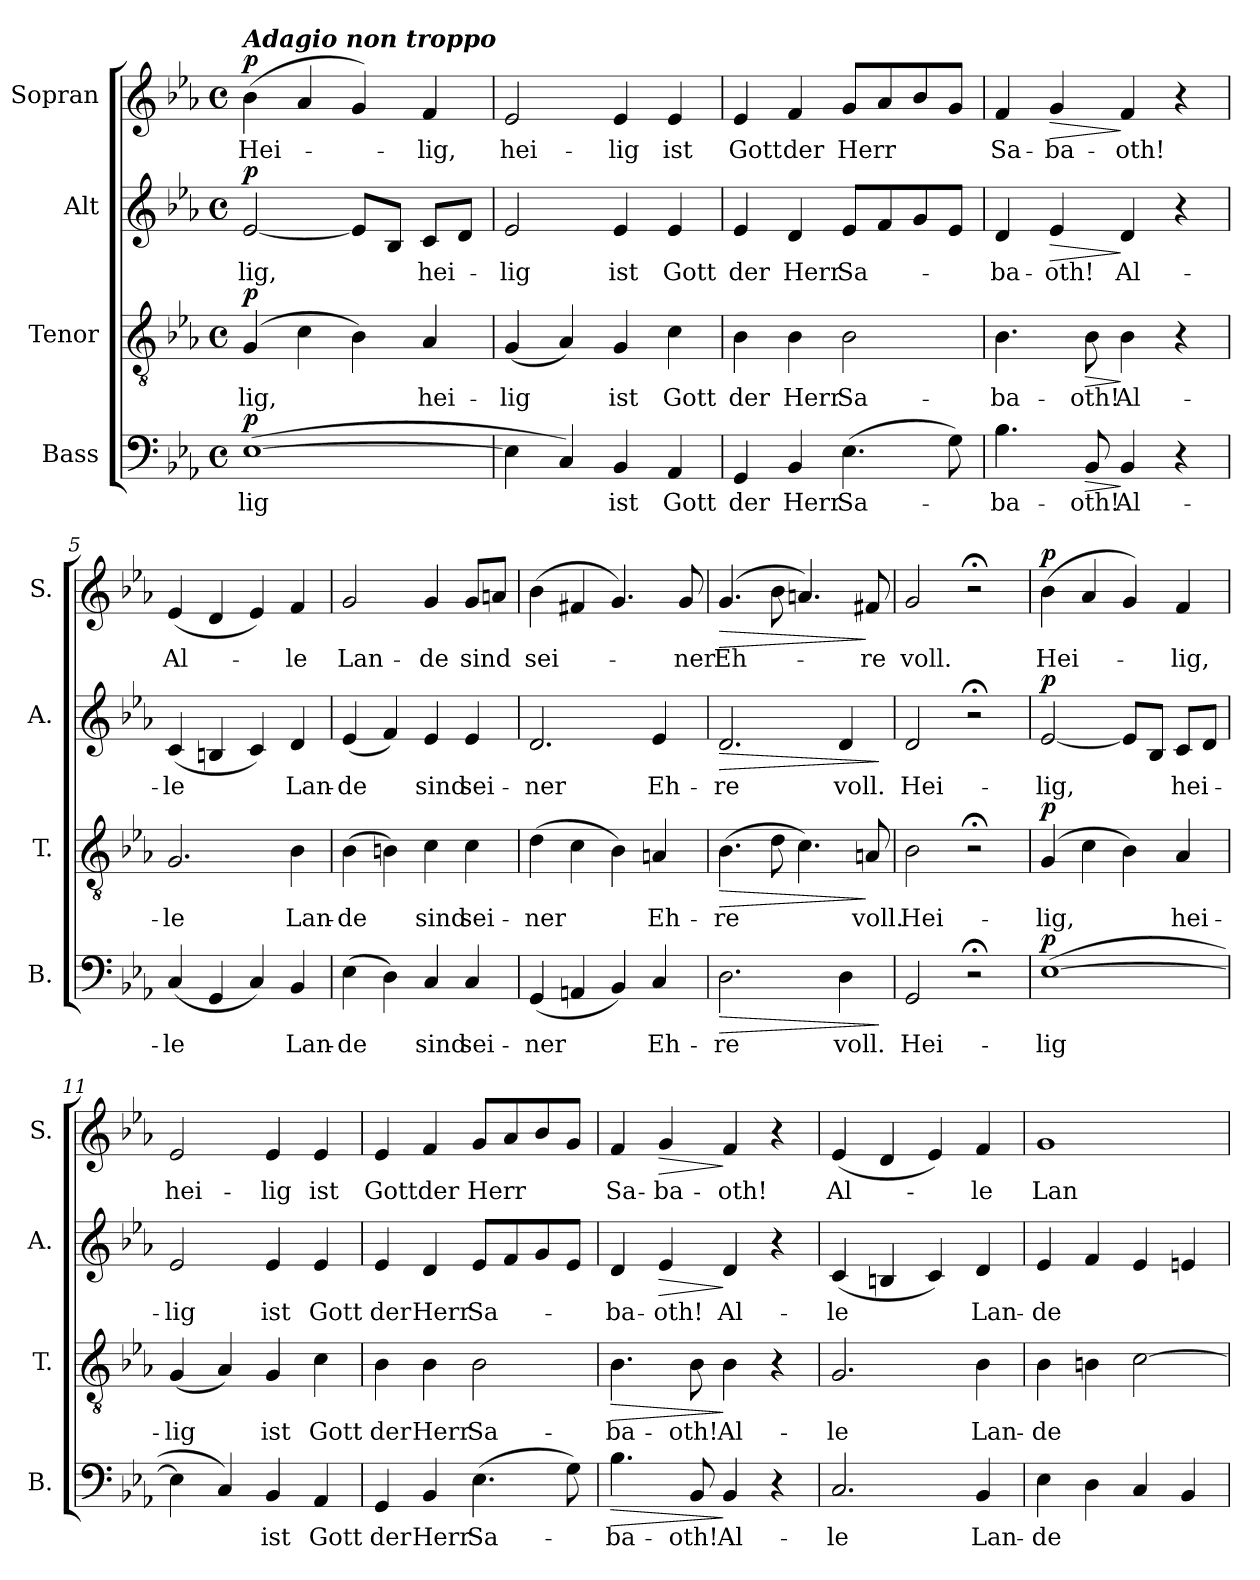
**kern	**text	**dynam	**kern	**text	**dynam	**kern	**text	**dynam	**kern	**text	**dynam
*part4	*part4	*part4	*part3	*part3	*part3	*part2	*part2	*part2	*part1	*part1	*part1
*staff4	*staff4	*staff4	*staff3	*staff3	*staff3	*staff2	*staff2	*staff2	*staff1	*staff1	*staff1
*I"Bass	*	*	*I"Tenor	*	*	*I"Alt	*	*	*I"Sopran	*	*
*I'B.	*	*	*I'T.	*	*	*I'A.	*	*	*I'S.	*	*
*clefF4	*	*	*clefGv2	*	*	*clefG2	*	*	*clefG2	*	*
*k[b-e-a-]	*	*	*k[b-e-a-]	*	*	*k[b-e-a-]	*	*	*k[b-e-a-]	*	*
*E-:	*	*	*E-:	*	*	*E-:	*	*	*E-:	*	*
*M4/4	*	*	*M4/4	*	*	*M4/4	*	*	*M4/4	*	*
*met(c)	*	*	*met(c)	*	*	*met(c)	*	*	*met(c)	*	*
=1	=1	=1	=1	=1	=1	=1	=1	=1	=1	=1	=1
!	!	!	!	!	!	!	!	!	!LO:TX:a:Bi:t=Adagio non troppo	!	!
!	!LO:LY:b	!LO:DY:a	!	!LO:LY:b	!LO:DY:a	!	!LO:LY:b	!LO:DY:a	!	!LO:LY:b	!LO:DY:b
(>[1E-	lig	p	(4G/	lig,	p	[2e-/	lig,	p	(>4b-\	Hei-	p
.	.	.	4c\	.	.	.	.	.	4a-/	.	.
.	.	.	4B-\)	.	.	8e-/L]	.	.	4g/)	.	.
.	.	.	.	.	.	8B-/J	.	.	.	.	.
!	!	!	!	!LO:LY:b	!	!	!LO:LY:b	!	!	!LO:LY:b	!
.	.	.	4A-/	hei-	.	8c/L	hei-	.	4f/	-lig,	.
.	.	.	.	.	.	8d/J	.	.	.	.	.
=2	=2	=2	=2	=2	=2	=2	=2	=2	=2	=2	=2
!	!	!	!	!LO:LY:b	!	!	!LO:LY:b	!	!	!LO:LY:b	!
4E-\]	.	.	(<4G/	-lig	.	2e-/	-lig	.	2e-/	hei-	.
4C/)	.	.	4A-/)	.	.	.	.	.	.	.	.
!	!LO:LY:b	!	!	!LO:LY:b	!	!	!LO:LY:b	!	!	!LO:LY:b	!
4BB-/	ist	.	4G/	ist	.	4e-/	ist	.	4e-/	-lig	.
!	!LO:LY:b	!	!	!LO:LY:b	!	!	!LO:LY:b	!	!	!LO:LY:b	!
4AA-/	Gott	.	4c\	Gott	.	4e-/	Gott	.	4e-/	ist	.
=3	=3	=3	=3	=3	=3	=3	=3	=3	=3	=3	=3
!	!LO:LY:b	!	!	!LO:LY:b	!	!	!LO:LY:b	!	!	!LO:LY:b	!
4GG/	der	.	4B-\	der	.	4e-/	der	.	4e-/	Gott	.
!	!LO:LY:b	!	!	!LO:LY:b	!	!	!LO:LY:b	!	!	!LO:LY:b	!
4BB-/	Herr	.	4B-\	Herr	.	4d/	Herr	.	4f/	der	.
!	!LO:LY:b	!	!	!LO:LY:b	!	!	!LO:LY:b	!	!	!LO:LY:b	!
(>4.E-\	Sa-	.	2B-\	Sa-	.	8e-/L	Sa-	.	8g/L	Herr	.
.	.	.	.	.	.	8f/	.	.	8a-/	.	.
.	.	.	.	.	.	8g/	.	.	8b-/	.	.
8G\)	.	.	.	.	.	8e-/J	.	.	8g/J	.	.
=4	=4	=4	=4	=4	=4	=4	=4	=4	=4	=4	=4
!	!LO:LY:b	!	!	!LO:LY:b	!	!	!LO:LY:b	!	!	!LO:LY:b	!
4.B-\	-ba-	.	4.B-\	-ba-	.	4d/	-ba-	.	4f/	Sa-	.
!	!	!	!	!	!	!	!LO:LY:b	!LO:HP:b	!	!LO:LY:b	!LO:HP:b
.	.	.	.	.	.	4e-/	-oth!	>	4g/	-ba-	>
!	!LO:LY:b	!LO:HP:b	!	!LO:LY:b	!LO:HP:b	!	!	!	!	!	!
8BB-/	-oth!	>	8B-\	-oth!	>	.	.	.	.	.	.
!	!LO:LY:b	!	!	!LO:LY:b	!	!	!LO:LY:b	!	!	!LO:LY:b	!
4BB-/	Al-	]	4B-\	Al-	]	4d/	Al-	]	4f/	-oth!	]
4r	.	.	4r	.	.	4r	.	.	4r	.	.
!!LO:LB:g=z
=5	=5	=5	=5	=5	=5	=5	=5	=5	=5	=5	=5
!	!LO:LY:b	!	!	!LO:LY:b	!	!	!LO:LY:b	!	!	!LO:LY:b	!
(<4C/	-le	.	2.G/	-le	.	(<4c/	-le	.	(<4e-/	Al-	.
4GG/	.	.	.	.	.	4Bn/	.	.	4d/	.	.
4C/)	.	.	.	.	.	4c/)	.	.	4e-/)	.	.
!	!LO:LY:b	!	!	!LO:LY:b	!	!	!LO:LY:b	!	!	!LO:LY:b	!
4BB-/	Lan-	.	4B-\	Lan-	.	4d/	Lan-	.	4f/	-le	.
=6	=6	=6	=6	=6	=6	=6	=6	=6	=6	=6	=6
!	!LO:LY:b	!	!	!LO:LY:b	!	!	!LO:LY:b	!	!	!LO:LY:b	!
(>4E-\	-de	.	(>4B-\	-de	.	(<4e-/	-de	.	2g/	Lan-	.
4D\)	.	.	4Bn\)	.	.	4f/)	.	.	.	.	.
!	!LO:LY:b	!	!	!LO:LY:b	!	!	!LO:LY:b	!	!	!LO:LY:b	!
4C/	sind	.	4c\	sind	.	4e-/	sind	.	4g/	-de	.
!	!LO:LY:b	!	!	!LO:LY:b	!	!	!LO:LY:b	!	!	!LO:LY:b	!
4C/	sei-	.	4c\	sei-	.	4e-/	sei-	.	8g/L	sind	.
.	.	.	.	.	.	.	.	.	8an/J	.	.
=7	=7	=7	=7	=7	=7	=7	=7	=7	=7	=7	=7
!	!LO:LY:b	!	!	!LO:LY:b	!	!	!LO:LY:b	!	!	!LO:LY:b	!
(<4GG/	-ner	.	(>4d\	-ner	.	2.d/	-ner	.	(>4b-\	sei-	.
4AAn/	.	.	4c\	.	.	.	.	.	4f#X/	.	.
4BB-/)	.	.	4B-\)	.	.	.	.	.	4.g/)	.	.
!	!LO:LY:b	!	!	!LO:LY:b	!	!	!LO:LY:b	!	!	!	!
4C/	Eh-	.	4An/	Eh-	.	4e-/	Eh-	.	.	.	.
!	!	!	!	!	!	!	!	!	!	!LO:LY:b	!
.	.	.	.	.	.	.	.	.	8g/	-ner	.
=8	=8	=8	=8	=8	=8	=8	=8	=8	=8	=8	=8
!	!LO:LY:b	!LO:HP:b	!	!LO:LY:b	!LO:HP:b	!	!LO:LY:b	!LO:HP:b	!	!LO:LY:b	!LO:HP:b
2.D\	-re	>	(>4.B-\	-re	>	2.d/	-re	>	(4.g/	Eh-	>
.	.	.	8d\	.	.	.	.	.	8b-\	.	.
.	.	.	4.c\)	.	.	.	.	.	4.an/)	.	.
!	!LO:LY:b	!	!	!	!	!	!LO:LY:b	!	!	!	!
4D\	voll.	.	.	.	.	4d/	voll.	.	.	.	.
!	!	!	!	!LO:LY:b	!	!	!	!	!	!LO:LY:b	!
.	.	.	8An/	voll.	]	.	.	.	8f#X/	-re	]
.	.	]	.	.	.	.	.	]	.	.	.
=9	=9	=9	=9	=9	=9	=9	=9	=9	=9	=9	=9
!	!LO:LY:b	!	!	!LO:LY:b	!	!	!LO:LY:b	!	!	!LO:LY:b	!
2GG/	Hei-	.	2B-\	Hei-	.	2d/	Hei-	.	2g/	voll.	.
2r;<	.	.	2r;<	.	.	2r;<	.	.	2r;<	.	.
!!LO:LB:g=z
=10	=10	=10	=10	=10	=10	=10	=10	=10	=10	=10	=10
!	!LO:LY:b	!LO:DY:a	!	!LO:LY:b	!LO:DY:a	!	!LO:LY:b	!LO:DY:a	!	!LO:LY:b	!LO:DY:a
(>[1E-	-lig	p	(4G/	-lig,	p	[2e-/	-lig,	p	(>4b-\	Hei-	p
.	.	.	4c\	.	.	.	.	.	4a-/	.	.
.	.	.	4B-\)	.	.	8e-/L]	.	.	4g/)	.	.
.	.	.	.	.	.	8B-/J	.	.	.	.	.
!	!	!	!	!LO:LY:b	!	!	!LO:LY:b	!	!	!LO:LY:b	!
.	.	.	4A-/	hei-	.	8c/L	hei-	.	4f/	-lig,	.
.	.	.	.	.	.	8d/J	.	.	.	.	.
=11	=11	=11	=11	=11	=11	=11	=11	=11	=11	=11	=11
!	!	!	!	!LO:LY:b	!	!	!LO:LY:b	!	!	!LO:LY:b	!
4E-\]	.	.	(<4G/	-lig	.	2e-/	-lig	.	2e-/	hei-	.
4C/)	.	.	4A-/)	.	.	.	.	.	.	.	.
!	!LO:LY:b	!	!	!LO:LY:b	!	!	!LO:LY:b	!	!	!LO:LY:b	!
4BB-/	ist	.	4G/	ist	.	4e-/	ist	.	4e-/	-lig	.
!	!LO:LY:b	!	!	!LO:LY:b	!	!	!LO:LY:b	!	!	!LO:LY:b	!
4AA-/	Gott	.	4c\	Gott	.	4e-/	Gott	.	4e-/	ist	.
=12	=12	=12	=12	=12	=12	=12	=12	=12	=12	=12	=12
!	!LO:LY:b	!	!	!LO:LY:b	!	!	!LO:LY:b	!	!	!LO:LY:b	!
4GG/	der	.	4B-\	der	.	4e-/	der	.	4e-/	Gott	.
!	!LO:LY:b	!	!	!LO:LY:b	!	!	!LO:LY:b	!	!	!LO:LY:b	!
4BB-/	Herr	.	4B-\	Herr	.	4d/	Herr	.	4f/	der	.
!	!LO:LY:b	!	!	!LO:LY:b	!	!	!LO:LY:b	!	!	!LO:LY:b	!
(>4.E-\	Sa-	.	2B-\	Sa-	.	8e-/L	Sa-	.	8g/L	Herr	.
.	.	.	.	.	.	8f/	.	.	8a-/	.	.
.	.	.	.	.	.	8g/	.	.	8b-/	.	.
8G\)	.	.	.	.	.	8e-/J	.	.	8g/J	.	.
=13	=13	=13	=13	=13	=13	=13	=13	=13	=13	=13	=13
!	!LO:LY:b	!LO:HP:b	!	!LO:LY:b	!LO:HP:b	!	!LO:LY:b	!	!	!LO:LY:b	!
4.B-\	-ba-	>	4.B-\	-ba-	>	4d/	-ba-	.	4f/	Sa-	.
!	!	!	!	!	!	!	!LO:LY:b	!LO:HP:b	!	!LO:LY:b	!LO:HP:b
.	.	.	.	.	.	4e-/	-oth!	>	4g/	-ba-	>
!	!LO:LY:b	!	!	!LO:LY:b	!	!	!	!	!	!	!
8BB-/	-oth!	.	8B-\	-oth!	.	.	.	.	.	.	.
!	!LO:LY:b	!	!	!LO:LY:b	!	!	!LO:LY:b	!	!	!LO:LY:b	!
4BB-/	Al-	]	4B-\	Al-	]	4d/	Al-	]	4f/	-oth!	]
4r	.	.	4r	.	.	4r	.	.	4r	.	.
=14	=14	=14	=14	=14	=14	=14	=14	=14	=14	=14	=14
!	!LO:LY:b	!	!	!LO:LY:b	!	!	!LO:LY:b	!	!	!LO:LY:b	!
2.C/	-le	.	2.G/	-le	.	(<4c/	-le	.	(<4e-/	Al-	.
.	.	.	.	.	.	4Bn/	.	.	4d/	.	.
.	.	.	.	.	.	4c/)	.	.	4e-/)	.	.
!	!LO:LY:b	!	!	!LO:LY:b	!	!	!LO:LY:b	!	!	!LO:LY:b	!
4BB-/	Lan-	.	4B-\	Lan-	.	4d/	Lan-	.	4f/	-le	.
!!LO:PB:g=z
=15	=15	=15	=15	=15	=15	=15	=15	=15	=15	=15	=15
!	!LO:LY:b	!	!	!LO:LY:b	!	!	!LO:LY:b	!	!	!LO:LY:b	!
4E-\	-de	.	4B-\	-de	.	4e-/	-de	.	1g	Lan-	.
4D\	.	.	4Bn\	.	.	4f/	.	.	.	.	.
4C/	.	.	[2c\	.	.	4e-/	.	.	.	.	.
4BB-/	.	.	.	.	.	4en/	.	.	.	.	.
=	=	=	=	=	=	=	=	=	=	=	=
*-	*-	*-	*-	*-	*-	*-	*-	*-	*-	*-	*-
